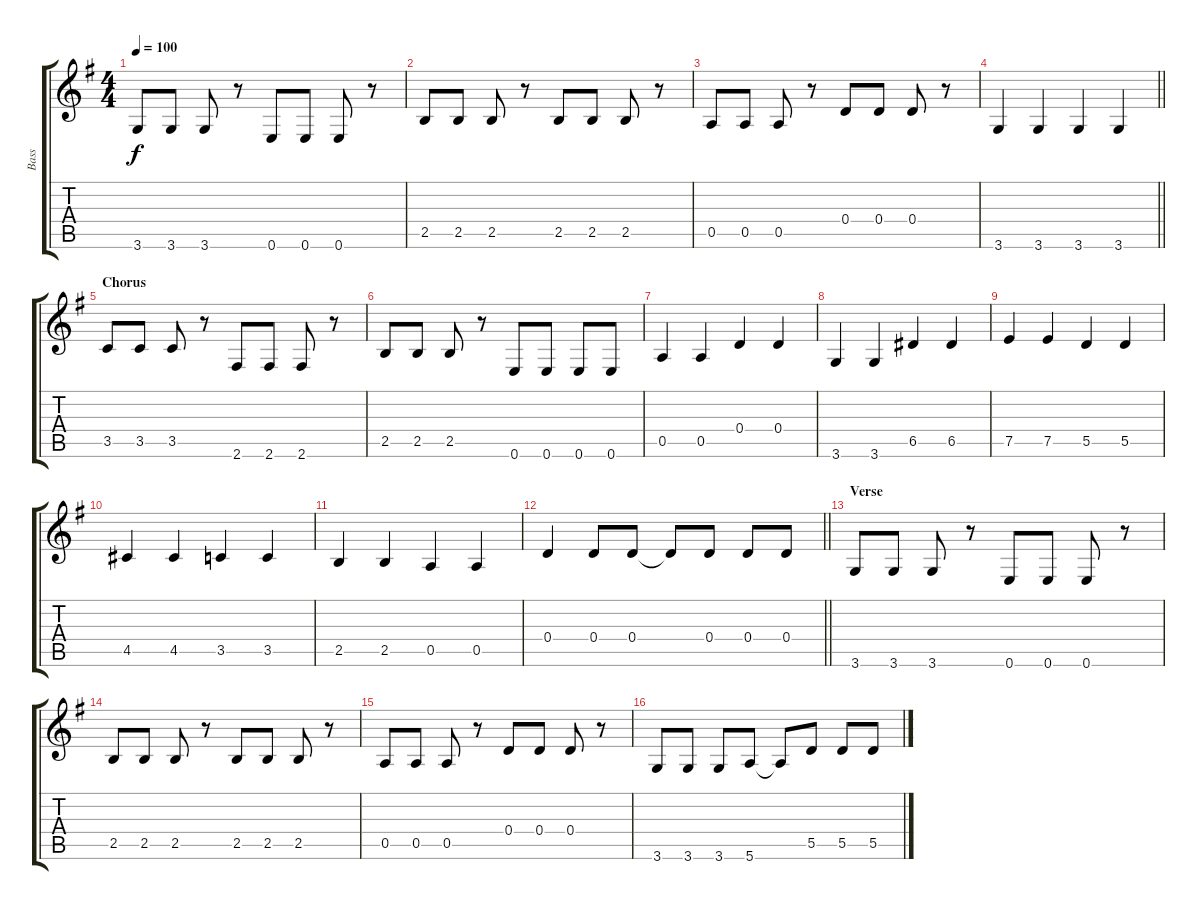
\track ("Bass" "Bass") {instrument electricbassfinger}
\staff {score tabs}
\tuning (E4 B3 G3 D3 A2 E2) {hide}
\ts (4 4)
\tempo 100
\clef g2
\ks g
3.6.8{dy f} 3.6.8 3.6.8 r.8 0.6.8 0.6.8 0.6.8 r.8 |
2.5.8 2.5.8 2.5.8 r.8 2.5.8 2.5.8 2.5.8 r.8 |
0.5.8 0.5.8 0.5.8 r.8 0.4.8 0.4.8 0.4.8 r.8 |
\barLineRight lightlight
3.6.4 3.6.4 3.6.4 3.6.4 |
\section ("" "Chorus")
3.5.8 3.5.8 3.5.8 r.8 2.6.8 2.6.8 2.6.8 r.8 |
2.5.8 2.5.8 2.5.8 r.8 0.6.8 0.6.8 0.6.8 0.6.8 |
0.5.4 0.5.4 0.4.4 0.4.4 |
3.6.4 3.6.4 6.5.4 6.5.4 |
7.5.4 7.5.4 5.5.4 5.5.4 |
4.5.4 4.5.4 3.5.4 3.5.4 |
2.5.4 2.5.4 0.5.4 0.5.4 |
\barLineRight lightlight
0.4.4 0.4.8 0.4.8 0.4{t}.8 0.4.8 0.4.8 0.4.8 |
\section ("" "Verse")
3.6.8 3.6.8 3.6.8 r.8 0.6.8 0.6.8 0.6.8 r.8 |
2.5.8 2.5.8 2.5.8 r.8 2.5.8 2.5.8 2.5.8 r.8 |
0.5.8 0.5.8 0.5.8 r.8 0.4.8 0.4.8 0.4.8 r.8 |
3.6.8 3.6.8 3.6.8 5.6.8 5.6{t}.8 5.5.8 5.5.8 5.5.8
